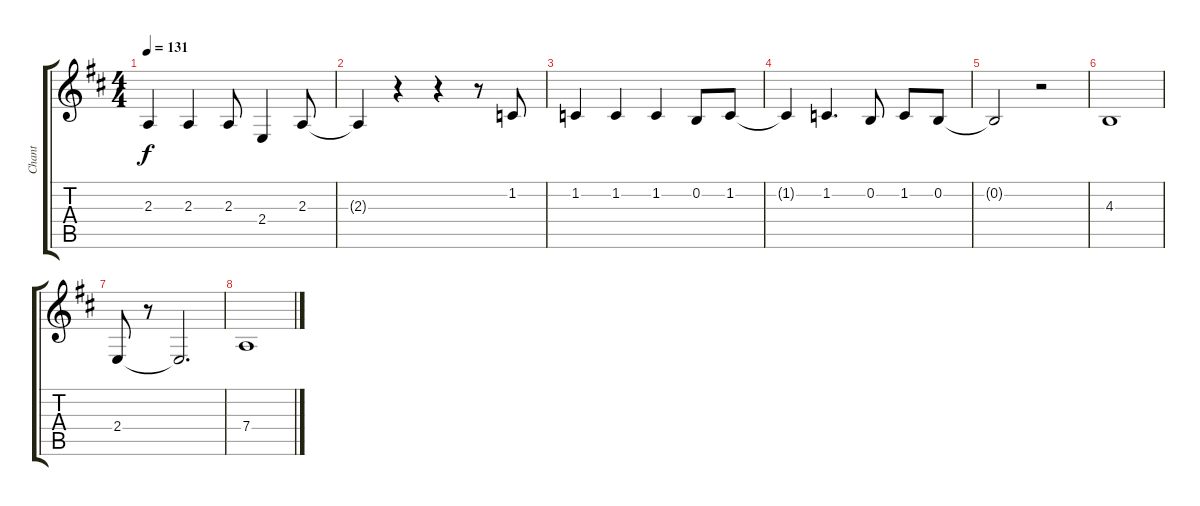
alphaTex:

\track ("Chant" "Chant") {instrument flute}
\staff {score tabs}
\tuning (E4 B3 G3 D3 A2 E2) {hide}
\ts (4 4)
\tempo 131
\clef g2
\ks d
2.3.4{dy f} 2.3.4 2.3.8 2.4.4 2.3.8 |
2.3{t}.4 r.4 r.4 r.8 1.2.8 |
1.2.4 1.2.4 1.2.4 0.2.8 1.2.8 |
1.2{t}.4 1.2.4{d} 0.2.8 1.2.8 0.2.8 |
0.2{t}.2 r.2 |
4.3.1 |
2.4.8 r.8 2.4{t}.2{d} |
7.4.1
